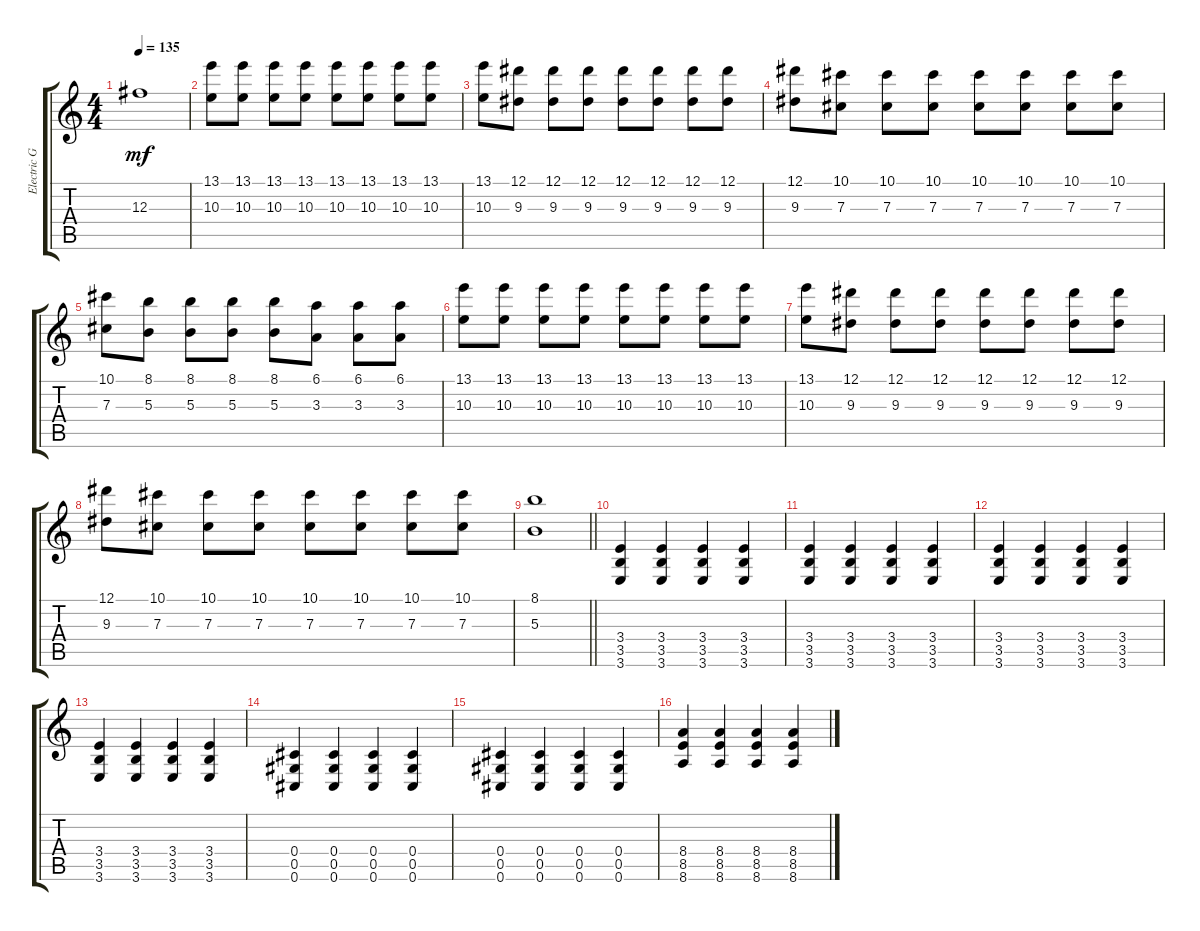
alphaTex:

\track ("Electric Guitar" "Electric G") {instrument overdrivenguitar}
\staff {score tabs}
\tuning (Eb4 Bb3 Gb3 Db3 Ab2 Db2) {hide}
\ts (4 4)
\tempo 135
\clef g2
\ks c
12.3{t}.1{dy mf} |
(13.1 10.3).8 (13.1 10.3).8 (13.1 10.3).8 (13.1 10.3).8 (13.1 10.3).8 (13.1 10.3).8 (13.1 10.3).8 (13.1 10.3).8 |
(13.1 10.3).8 (12.1 9.3).8 (12.1 9.3).8 (12.1 9.3).8 (12.1 9.3).8 (12.1 9.3).8 (12.1 9.3).8 (12.1 9.3).8 |
(12.1 9.3).8 (10.1 7.3).8 (10.1 7.3).8 (10.1 7.3).8 (10.1 7.3).8 (10.1 7.3).8 (10.1 7.3).8 (10.1 7.3).8 |
(10.1 7.3).8 (8.1 5.3).8 (8.1 5.3).8 (8.1 5.3).8 (8.1 5.3).8 (6.1 3.3).8 (6.1 3.3).8 (6.1 3.3).8 |
(13.1 10.3).8 (13.1 10.3).8 (13.1 10.3).8 (13.1 10.3).8 (13.1 10.3).8 (13.1 10.3).8 (13.1 10.3).8 (13.1 10.3).8 |
(13.1 10.3).8 (12.1 9.3).8 (12.1 9.3).8 (12.1 9.3).8 (12.1 9.3).8 (12.1 9.3).8 (12.1 9.3).8 (12.1 9.3).8 |
(12.1 9.3).8 (10.1 7.3).8 (10.1 7.3).8 (10.1 7.3).8 (10.1 7.3).8 (10.1 7.3).8 (10.1 7.3).8 (10.1 7.3).8 |
\barLineRight lightlight
(8.1 5.3).1 |
(3.4 3.5 3.6).4 (3.4 3.5 3.6).4 (3.4 3.5 3.6).4 (3.4 3.5 3.6).4 |
(3.4 3.5 3.6).4 (3.4 3.5 3.6).4 (3.4 3.5 3.6).4 (3.4 3.5 3.6).4 |
(3.4 3.5 3.6).4 (3.4 3.5 3.6).4 (3.4 3.5 3.6).4 (3.4 3.5 3.6).4 |
(3.4 3.5 3.6).4 (3.4 3.5 3.6).4 (3.4 3.5 3.6).4 (3.4 3.5 3.6).4 |
(0.4 0.5 0.6).4 (0.4 0.5 0.6).4 (0.4 0.5 0.6).4 (0.4 0.5 0.6).4 |
(0.4 0.5 0.6).4 (0.4 0.5 0.6).4 (0.4 0.5 0.6).4 (0.4 0.5 0.6).4 |
(8.4 8.5 8.6).4 (8.4 8.5 8.6).4 (8.4 8.5 8.6).4 (8.4 8.5 8.6).4
